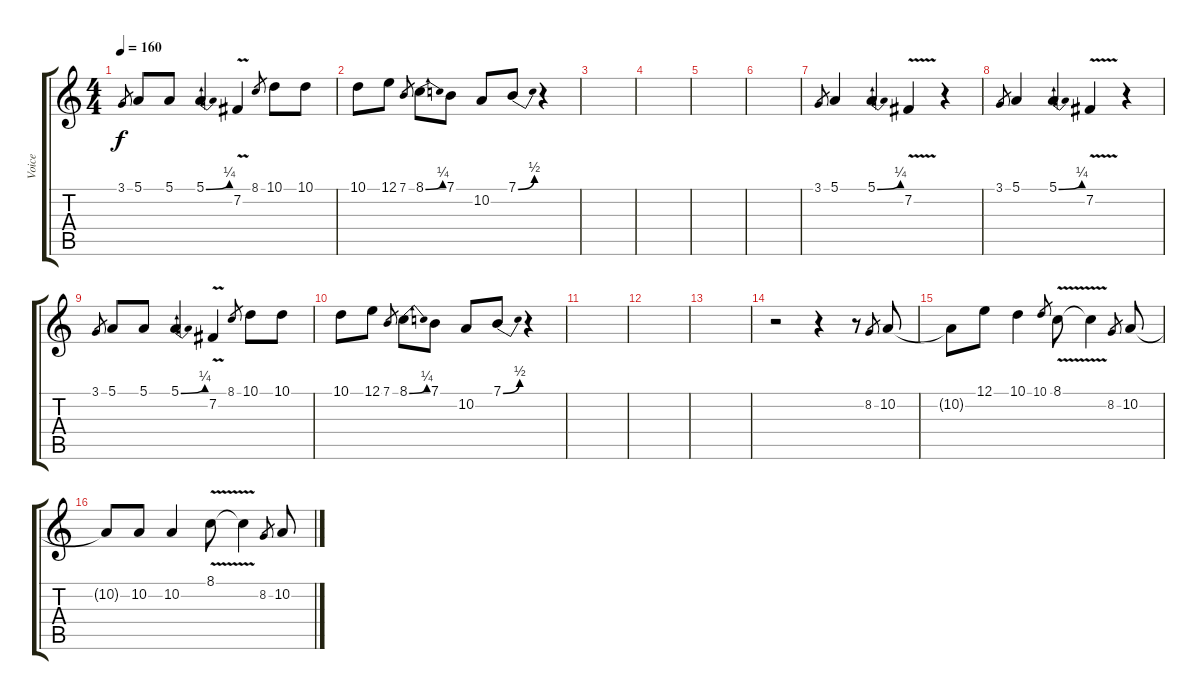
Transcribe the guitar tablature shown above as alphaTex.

\track ("Voice" "Voice") {instrument clarinet}
\staff {score tabs}
\tuning (E4 B3 G3 D3 A2 E2) {hide}
\ts (4 4)
\tempo 160
\clef g2
\ks c
3.1.8{gr dy f} 5.1.8 5.1.8 5.1{be (bend 0 0 60 1)}.4 7.2{v}.4 8.1.8{gr} 10.1.8 10.1.8 |
10.1.8 12.1.8 7.1.8{gr} 8.1{be (bend 0 0 60 1)}.8 7.1.8 10.2.8 7.1{be (bend 0 0 60 2)}.8 r.4 |
|
|
|
|
3.1.8{gr} 5.1.4 5.1{be (bend 0 0 60 1)}.4 7.2{v}.4 r.4 |
3.1.8{gr} 5.1.4 5.1{be (bend 0 0 60 1)}.4 7.2{v}.4 r.4 |
3.1.8{gr} 5.1.8 5.1.8 5.1{be (bend 0 0 60 1)}.4 7.2{v}.4 8.1.8{gr} 10.1.8 10.1.8 |
10.1.8 12.1.8 7.1.8{gr} 8.1{be (bend 0 0 60 1)}.8 7.1.8 10.2.8 7.1{be (bend 0 0 60 2)}.8 r.4 |
|
|
|
r.2 r.4 r.8 8.2.8{gr} 10.2.8 |
10.2{t}.8 12.1.8 10.1.4 10.1.8{gr} 8.1{v}.8 8.1{t}.4 8.2.8{gr} 10.2.8 |
10.2{t}.8 10.2.8 10.2.4 8.1{v}.8 8.1{t}.4 8.2.8{gr} 10.2.8
